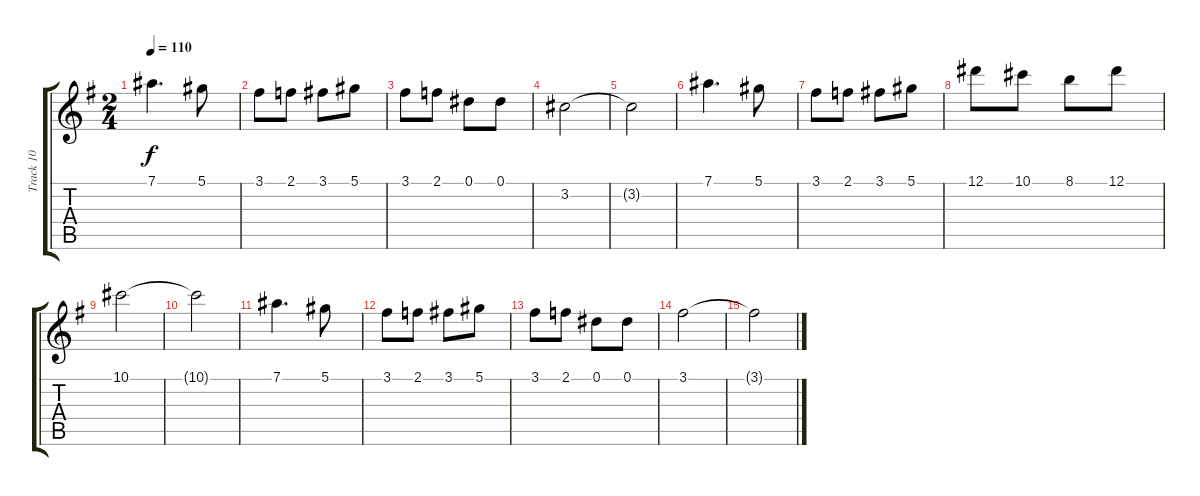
\track ("Track 10" "Track 10") {instrument overdrivenguitar}
\staff {score tabs}
\tuning (Eb4 Bb3 Gb3 Db3 Ab2 Eb2) {hide}
\ts (2 4)
\tempo 110
\clef g2
\ks g
7.1.4{d dy f} 5.1.8 |
3.1.8 2.1.8 3.1.8 5.1.8 |
3.1.8 2.1.8 0.1.8 0.1.8 |
3.2.2 |
3.2{t}.2 |
7.1.4{d} 5.1.8 |
3.1.8 2.1.8 3.1.8 5.1.8 |
12.1.8 10.1.8 8.1.8 12.1.8 |
10.1.2 |
10.1{t}.2 |
7.1.4{d} 5.1.8 |
3.1.8 2.1.8 3.1.8 5.1.8 |
3.1.8 2.1.8 0.1.8 0.1.8 |
3.1.2 |
3.1{t}.2
